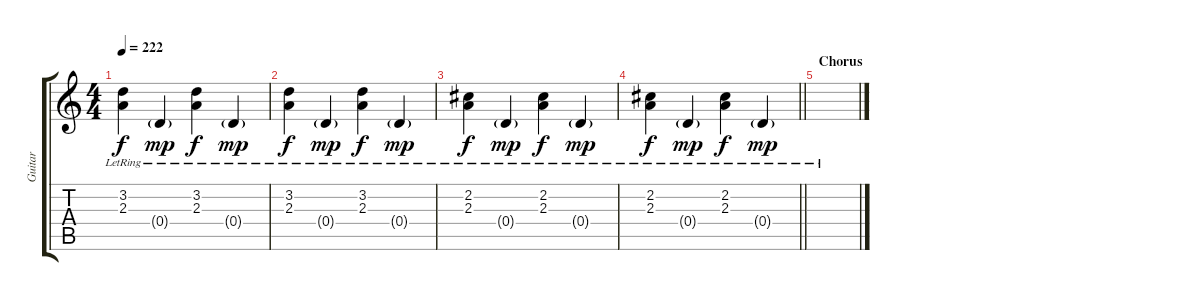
\track ("Guitar" "Guitar") {instrument electricguitarclean}
\staff {score tabs}
\tuning (E4 B3 G3 D3 A2 E2) {hide}
\ts (4 4)
\tempo 222
\clef g2
\ks c
(3.2{lr} 2.3{lr}).4{dy f} 0.4{g lr}.4{dy mp} (3.2{lr} 2.3{lr}).4{dy f} 0.4{g lr}.4{dy mp} |
(3.2{lr} 2.3{lr}).4{dy f} 0.4{g lr}.4{dy mp} (3.2{lr} 2.3{lr}).4{dy f} 0.4{g lr}.4{dy mp} |
(2.2{lr} 2.3{lr}).4{dy f} 0.4{g lr}.4{dy mp} (2.2{lr} 2.3{lr}).4{dy f} 0.4{g lr}.4{dy mp} |
\barLineRight lightlight
(2.2{lr} 2.3{lr}).4{dy f} 0.4{g lr}.4{dy mp} (2.2{lr} 2.3{lr}).4{dy f} 0.4{g lr}.4{dy mp} |
\section ("" "Chorus")
